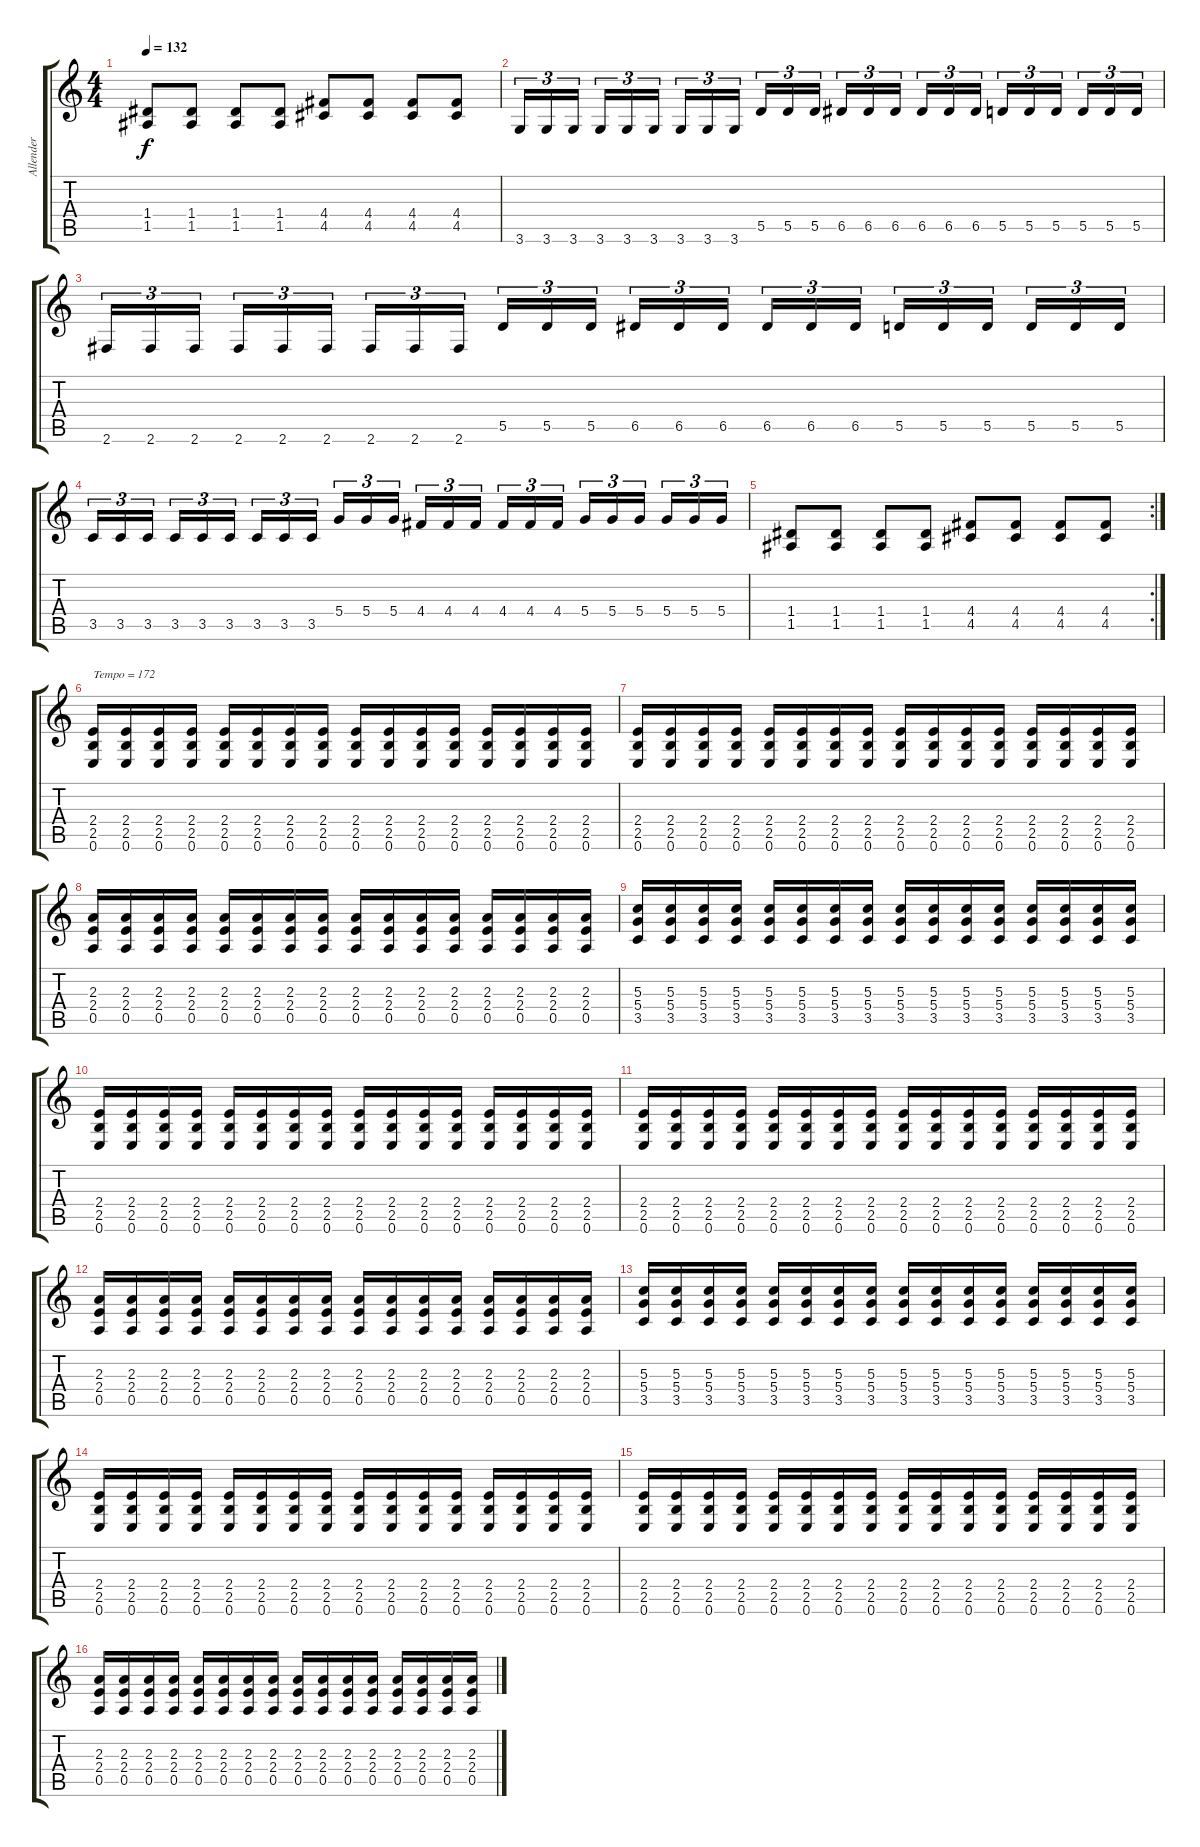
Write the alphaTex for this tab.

\track ("Allender" "Allender") {instrument distortionguitar}
\staff {score tabs}
\tuning (E4 B3 G3 D3 A2 E2) {hide}
\ts (4 4)
\tempo 132
\clef g2
\ks c
(1.4 1.5).8{dy f} (1.4 1.5).8 (1.4 1.5).8 (1.4 1.5).8 (4.4 4.5).8 (4.4 4.5).8 (4.4 4.5).8 (4.4 4.5).8 |
3.6.16{tu (3 2)} 3.6.16{tu (3 2)} 3.6.16{tu (3 2)} 3.6.16{tu (3 2)} 3.6.16{tu (3 2)} 3.6.16{tu (3 2)} 3.6.16{tu (3 2)} 3.6.16{tu (3 2)} 3.6.16{tu (3 2)} 5.5.16{tu (3 2)} 5.5.16{tu (3 2)} 5.5.16{tu (3 2)} 6.5.16{tu (3 2)} 6.5.16{tu (3 2)} 6.5.16{tu (3 2)} 6.5.16{tu (3 2)} 6.5.16{tu (3 2)} 6.5.16{tu (3 2)} 5.5.16{tu (3 2)} 5.5.16{tu (3 2)} 5.5.16{tu (3 2)} 5.5.16{tu (3 2)} 5.5.16{tu (3 2)} 5.5.16{tu (3 2)} |
2.6.16{tu (3 2)} 2.6.16{tu (3 2)} 2.6.16{tu (3 2)} 2.6.16{tu (3 2)} 2.6.16{tu (3 2)} 2.6.16{tu (3 2)} 2.6.16{tu (3 2)} 2.6.16{tu (3 2)} 2.6.16{tu (3 2)} 5.5.16{tu (3 2)} 5.5.16{tu (3 2)} 5.5.16{tu (3 2)} 6.5.16{tu (3 2)} 6.5.16{tu (3 2)} 6.5.16{tu (3 2)} 6.5.16{tu (3 2)} 6.5.16{tu (3 2)} 6.5.16{tu (3 2)} 5.5.16{tu (3 2)} 5.5.16{tu (3 2)} 5.5.16{tu (3 2)} 5.5.16{tu (3 2)} 5.5.16{tu (3 2)} 5.5.16{tu (3 2)} |
3.5.16{tu (3 2)} 3.5.16{tu (3 2)} 3.5.16{tu (3 2)} 3.5.16{tu (3 2)} 3.5.16{tu (3 2)} 3.5.16{tu (3 2)} 3.5.16{tu (3 2)} 3.5.16{tu (3 2)} 3.5.16{tu (3 2)} 5.4.16{tu (3 2)} 5.4.16{tu (3 2)} 5.4.16{tu (3 2)} 4.4.16{tu (3 2)} 4.4.16{tu (3 2)} 4.4.16{tu (3 2)} 4.4.16{tu (3 2)} 4.4.16{tu (3 2)} 4.4.16{tu (3 2)} 5.4.16{tu (3 2)} 5.4.16{tu (3 2)} 5.4.16{tu (3 2)} 5.4.16{tu (3 2)} 5.4.16{tu (3 2)} 5.4.16{tu (3 2)} |
\rc 2
(1.4 1.5).8 (1.4 1.5).8 (1.4 1.5).8 (1.4 1.5).8 (4.4 4.5).8 (4.4 4.5).8 (4.4 4.5).8 (4.4 4.5).8 |
(2.4 2.5 0.6).16{txt "Tempo = 172"} (2.4 2.5 0.6).16 (2.4 2.5 0.6).16 (2.4 2.5 0.6).16 (2.4 2.5 0.6).16 (2.4 2.5 0.6).16 (2.4 2.5 0.6).16 (2.4 2.5 0.6).16 (2.4 2.5 0.6).16 (2.4 2.5 0.6).16 (2.4 2.5 0.6).16 (2.4 2.5 0.6).16 (2.4 2.5 0.6).16 (2.4 2.5 0.6).16 (2.4 2.5 0.6).16 (2.4 2.5 0.6).16 |
(2.4 2.5 0.6).16 (2.4 2.5 0.6).16 (2.4 2.5 0.6).16 (2.4 2.5 0.6).16 (2.4 2.5 0.6).16 (2.4 2.5 0.6).16 (2.4 2.5 0.6).16 (2.4 2.5 0.6).16 (2.4 2.5 0.6).16 (2.4 2.5 0.6).16 (2.4 2.5 0.6).16 (2.4 2.5 0.6).16 (2.4 2.5 0.6).16 (2.4 2.5 0.6).16 (2.4 2.5 0.6).16 (2.4 2.5 0.6).16 |
(2.3 2.4 0.5).16 (2.3 2.4 0.5).16 (2.3 2.4 0.5).16 (2.3 2.4 0.5).16 (2.3 2.4 0.5).16 (2.3 2.4 0.5).16 (2.3 2.4 0.5).16 (2.3 2.4 0.5).16 (2.3 2.4 0.5).16 (2.3 2.4 0.5).16 (2.3 2.4 0.5).16 (2.3 2.4 0.5).16 (2.3 2.4 0.5).16 (2.3 2.4 0.5).16 (2.3 2.4 0.5).16 (2.3 2.4 0.5).16 |
(5.3 5.4 3.5).16 (5.3 5.4 3.5).16 (5.3 5.4 3.5).16 (5.3 5.4 3.5).16 (5.3 5.4 3.5).16 (5.3 5.4 3.5).16 (5.3 5.4 3.5).16 (5.3 5.4 3.5).16 (5.3 5.4 3.5).16 (5.3 5.4 3.5).16 (5.3 5.4 3.5).16 (5.3 5.4 3.5).16 (5.3 5.4 3.5).16 (5.3 5.4 3.5).16 (5.3 5.4 3.5).16 (5.3 5.4 3.5).16 |
(2.4 2.5 0.6).16 (2.4 2.5 0.6).16 (2.4 2.5 0.6).16 (2.4 2.5 0.6).16 (2.4 2.5 0.6).16 (2.4 2.5 0.6).16 (2.4 2.5 0.6).16 (2.4 2.5 0.6).16 (2.4 2.5 0.6).16 (2.4 2.5 0.6).16 (2.4 2.5 0.6).16 (2.4 2.5 0.6).16 (2.4 2.5 0.6).16 (2.4 2.5 0.6).16 (2.4 2.5 0.6).16 (2.4 2.5 0.6).16 |
(2.4 2.5 0.6).16 (2.4 2.5 0.6).16 (2.4 2.5 0.6).16 (2.4 2.5 0.6).16 (2.4 2.5 0.6).16 (2.4 2.5 0.6).16 (2.4 2.5 0.6).16 (2.4 2.5 0.6).16 (2.4 2.5 0.6).16 (2.4 2.5 0.6).16 (2.4 2.5 0.6).16 (2.4 2.5 0.6).16 (2.4 2.5 0.6).16 (2.4 2.5 0.6).16 (2.4 2.5 0.6).16 (2.4 2.5 0.6).16 |
(2.3 2.4 0.5).16 (2.3 2.4 0.5).16 (2.3 2.4 0.5).16 (2.3 2.4 0.5).16 (2.3 2.4 0.5).16 (2.3 2.4 0.5).16 (2.3 2.4 0.5).16 (2.3 2.4 0.5).16 (2.3 2.4 0.5).16 (2.3 2.4 0.5).16 (2.3 2.4 0.5).16 (2.3 2.4 0.5).16 (2.3 2.4 0.5).16 (2.3 2.4 0.5).16 (2.3 2.4 0.5).16 (2.3 2.4 0.5).16 |
(5.3 5.4 3.5).16 (5.3 5.4 3.5).16 (5.3 5.4 3.5).16 (5.3 5.4 3.5).16 (5.3 5.4 3.5).16 (5.3 5.4 3.5).16 (5.3 5.4 3.5).16 (5.3 5.4 3.5).16 (5.3 5.4 3.5).16 (5.3 5.4 3.5).16 (5.3 5.4 3.5).16 (5.3 5.4 3.5).16 (5.3 5.4 3.5).16 (5.3 5.4 3.5).16 (5.3 5.4 3.5).16 (5.3 5.4 3.5).16 |
(2.4 2.5 0.6).16 (2.4 2.5 0.6).16 (2.4 2.5 0.6).16 (2.4 2.5 0.6).16 (2.4 2.5 0.6).16 (2.4 2.5 0.6).16 (2.4 2.5 0.6).16 (2.4 2.5 0.6).16 (2.4 2.5 0.6).16 (2.4 2.5 0.6).16 (2.4 2.5 0.6).16 (2.4 2.5 0.6).16 (2.4 2.5 0.6).16 (2.4 2.5 0.6).16 (2.4 2.5 0.6).16 (2.4 2.5 0.6).16 |
(2.4 2.5 0.6).16 (2.4 2.5 0.6).16 (2.4 2.5 0.6).16 (2.4 2.5 0.6).16 (2.4 2.5 0.6).16 (2.4 2.5 0.6).16 (2.4 2.5 0.6).16 (2.4 2.5 0.6).16 (2.4 2.5 0.6).16 (2.4 2.5 0.6).16 (2.4 2.5 0.6).16 (2.4 2.5 0.6).16 (2.4 2.5 0.6).16 (2.4 2.5 0.6).16 (2.4 2.5 0.6).16 (2.4 2.5 0.6).16 |
(2.3 2.4 0.5).16 (2.3 2.4 0.5).16 (2.3 2.4 0.5).16 (2.3 2.4 0.5).16 (2.3 2.4 0.5).16 (2.3 2.4 0.5).16 (2.3 2.4 0.5).16 (2.3 2.4 0.5).16 (2.3 2.4 0.5).16 (2.3 2.4 0.5).16 (2.3 2.4 0.5).16 (2.3 2.4 0.5).16 (2.3 2.4 0.5).16 (2.3 2.4 0.5).16 (2.3 2.4 0.5).16 (2.3 2.4 0.5).16
